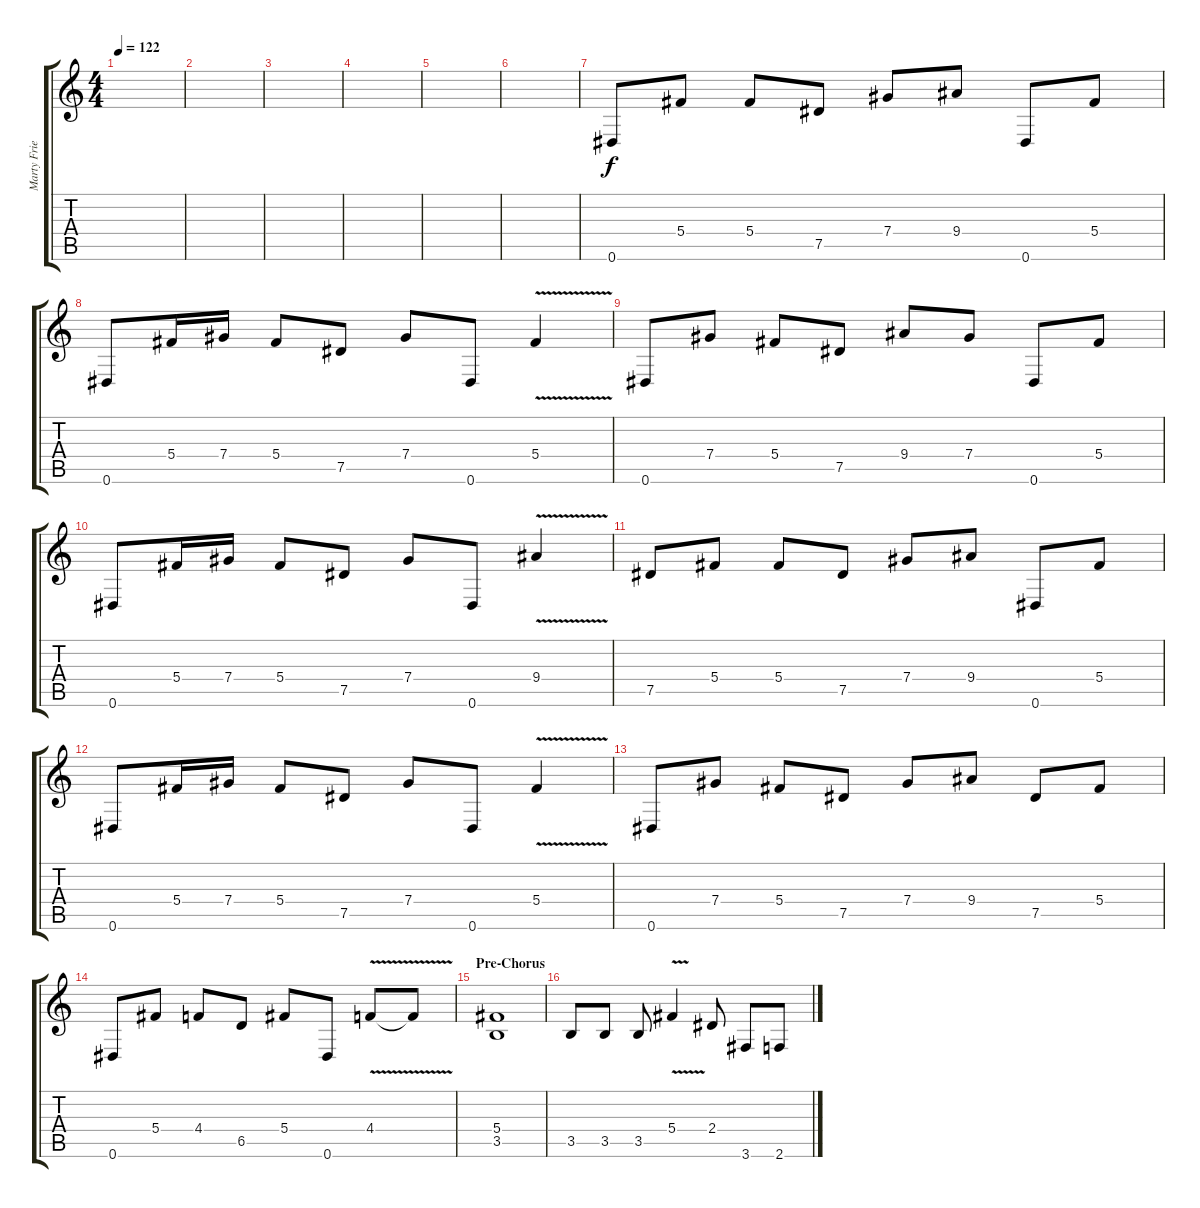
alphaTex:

\track ("Marty Friedman" "Marty Frie") {instrument distortionguitar}
\staff {score tabs}
\tuning (Eb4 Bb3 Gb3 Db3 Ab2 Eb2) {hide}
\ts (4 4)
\tempo 122
\clef g2
\ks c
|
|
|
|
|
|
0.6.8 5.4.8 5.4.8 7.5.8 7.4.8 9.4.8 0.6.8 5.4.8 |
0.6.8 5.4.16 7.4.16 5.4.8 7.5.8 7.4.8 0.6.8 5.4{v}.4 |
0.6.8 7.4.8 5.4.8 7.5.8 9.4.8 7.4.8 0.6.8 5.4.8 |
0.6.8 5.4.16 7.4.16 5.4.8 7.5.8 7.4.8 0.6.8 9.4{v}.4 |
7.5.8 5.4.8 5.4.8 7.5.8 7.4.8 9.4.8 0.6.8 5.4.8 |
0.6.8 5.4.16 7.4.16 5.4.8 7.5.8 7.4.8 0.6.8 5.4{v}.4 |
0.6.8 7.4.8 5.4.8 7.5.8 7.4.8 9.4.8 7.5.8 5.4.8 |
0.6.8 5.4.8 4.4.8 6.5.8 5.4.8 0.6.8 4.4{v}.8 4.4{t}.8 |
\section ("" "Pre-Chorus")
(5.4 3.5).1 |
3.5.8 3.5.8 3.5.8 5.4{v}.4 2.4.8 3.6.8 2.6.8
